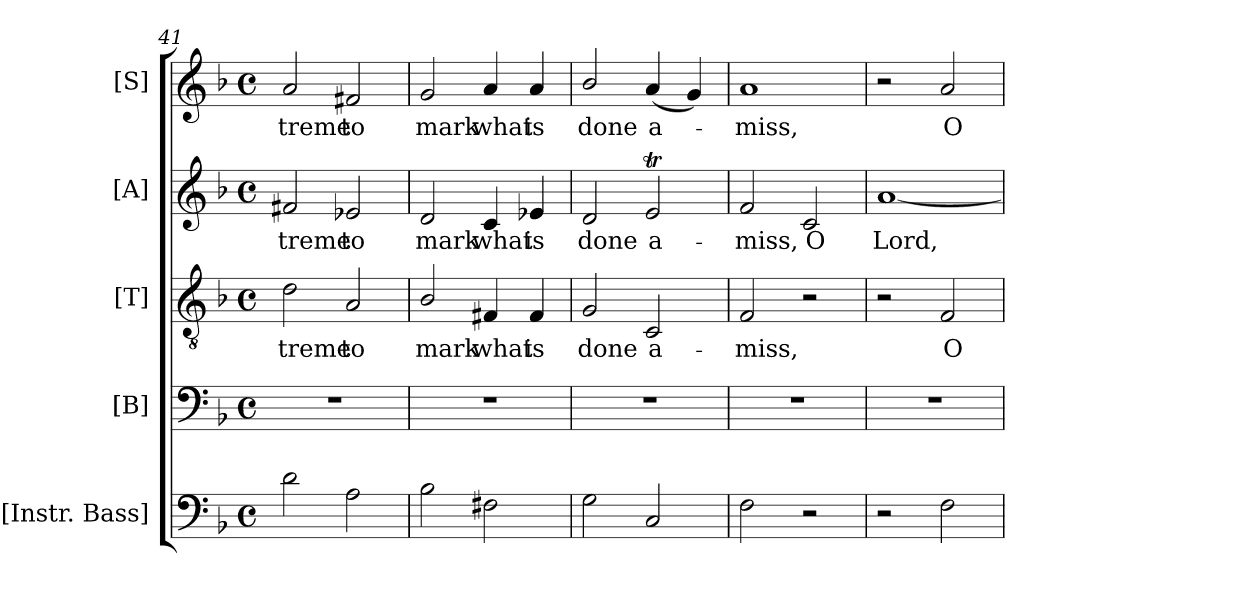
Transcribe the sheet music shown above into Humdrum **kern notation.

**kern	**kern	**kern	**text	**kern	**text	**kern	**text
*part5	*part4	*part3	*part3	*part2	*part2	*part1	*part1
*staff5	*staff4	*staff3	*staff3	*staff2	*staff2	*staff1	*staff1
*I"[Instr. Bass]	*I"[B]	*I"[T]	*	*I"[A]	*	*I"[S]	*
*I'[Instr. Bass]	*I'[B]	*I'[T]	*	*I'[A]	*	*I'[S]	*
*clefF4	*clefF4	*clefGv2	*	*clefG2	*	*clefG2	*
*	*	*ITrd7c12	*	*	*	*	*
*k[b-]	*k[b-]	*k[b-]	*	*k[b-]	*	*k[b-]	*
*d:	*d:	*d:	*	*d:	*	*d:	*
*M4/4	*M4/4	*M4/4	*	*M4/4	*	*M4/4	*
*met(c)	*met(c)	*met(c)	*	*met(c)	*	*met(c)	*
=41	=41	=41	=41	=41	=41	=41	=41
!	!	!	!LO:LY:b:color=#000000	!	!	!	!
!	!	!	!	!	!LO:LY:b:color=#000000	!	!
!	!	!	!	!	!	!	!LO:LY:b:color=#000000
2di\	1r	2Di\	-treme	2f#Xi/	-treme	2ai/	-treme
!	!	!	!LO:LY:b:color=#000000	!	!	!	!
!	!	!	!	!	!LO:LY:b:color=#000000	!	!
!	!	!	!	!	!	!	!LO:LY:b:color=#000000
2Ai\	.	2AAi/	to	2e-Xi/	to	2f#Xi/	to
=42	=42	=42	=42	=42	=42	=42	=42
!	!	!	!LO:LY:b:color=#000000	!	!	!	!
!	!	!	!	!	!LO:LY:b:color=#000000	!	!
!	!	!	!	!	!	!	!LO:LY:b:color=#000000
2B-i\	1r	2BB-i/	mark	2di/	mark	2gi/	mark
!	!	!	!LO:LY:b:color=#000000	!	!	!	!
!	!	!	!	!	!LO:LY:b:color=#000000	!	!
!	!	!	!	!	!	!	!LO:LY:b:color=#000000
2F#Xi\	.	4FF#Xi/	what	4ci/	what	4ai/	what
!	!	!	!LO:LY:b:color=#000000	!	!	!	!
!	!	!	!	!	!LO:LY:b:color=#000000	!	!
!	!	!	!	!	!	!	!LO:LY:b:color=#000000
.	.	4FF#i/	is	4e-Xi/	is	4ai/	is
=43	=43	=43	=43	=43	=43	=43	=43
!	!	!	!LO:LY:b:color=#000000	!	!	!	!
!	!	!	!	!	!LO:LY:b:color=#000000	!	!
!	!	!	!	!	!	!	!LO:LY:b:color=#000000
2Gi\	1r	2GGi/	done	2di/	done	2b-i/	done
!	!	!	!LO:LY:b:color=#000000	!	!	!	!
!	!	!	!	!	!LO:LY:b:color=#000000	!	!
!	!	!	!	!	!	!	!LO:LY:b:color=#000000
2Ci/	.	2CCi/	a-	2eti/	a-	(4ai/	a-
.	.	.	.	.	.	4gi/)	.
=44	=44	=44	=44	=44	=44	=44	=44
!	!	!	!LO:LY:b:color=#000000	!	!	!	!
!	!	!	!	!	!LO:LY:b:color=#000000	!	!
!	!	!	!	!	!	!	!LO:LY:b:color=#000000
2Fi\	1r	2FFi/	-miss,	2fi/	-miss,	1ai	-miss,
!	!	!	!	!	!LO:LY:b:color=#000000	!	!
2r	.	2r	.	2ci/	O	.	.
=45	=45	=45	=45	=45	=45	=45	=45
!	!	!	!	!	!LO:LY:b:color=#000000	!	!
2r	1r	2r	.	[1ai	Lord,	2r	.
!	!	!	!LO:LY:b:color=#000000	!	!	!	!
!	!	!	!	!	!	!	!LO:LY:b:color=#000000
2Fi\	.	2FFi/	O	.	.	2ai/	O
=	=	=	=	=	=	=	=
*-	*-	*-	*-	*-	*-	*-	*-
